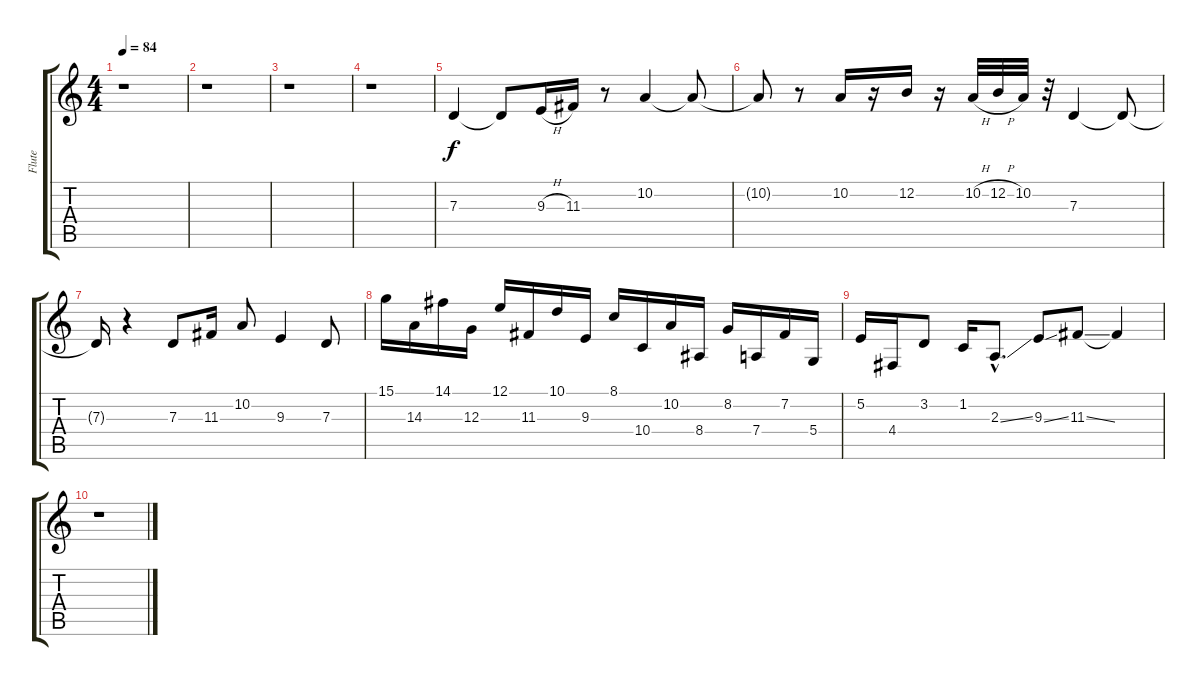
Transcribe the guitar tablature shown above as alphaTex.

\track ("Flute" "Flute") {instrument flute}
\staff {score tabs}
\tuning (E4 B3 G3 D3 A2 E2) {hide}
\ts (4 4)
\tempo 84
\clef g2
\ks c
r.1{dy f} |
r.1 |
r.1 |
r.1 |
7.3.4 7.3{t}.8 9.3{h}.16 11.3.16 r.8 10.2.4 10.2{t}.8 |
10.2{t}.8 r.8 10.2.16 r.16 12.2.16 r.16 10.2{h}.32 12.2{h}.32 10.2.32 r.32 7.3.4 7.3{t}.8 |
7.3{t}.16 r.4 7.3.8 11.3.16 10.2.8 9.3.4 7.3.8 |
15.1.16 14.3.16 14.1.16 12.3.16 12.1.16 11.3.16 10.1.16 9.3.16 8.1.16 10.4.16 10.2.16 8.4.16 8.2.16 7.4.16 7.2.16 5.4.16 |
5.2.16 4.4.16 3.2.8 1.2.16 2.3{ss hac}.8{d} 9.3{ss}.8 11.3{ss}.8 11.3{t}.4 |
r.1
